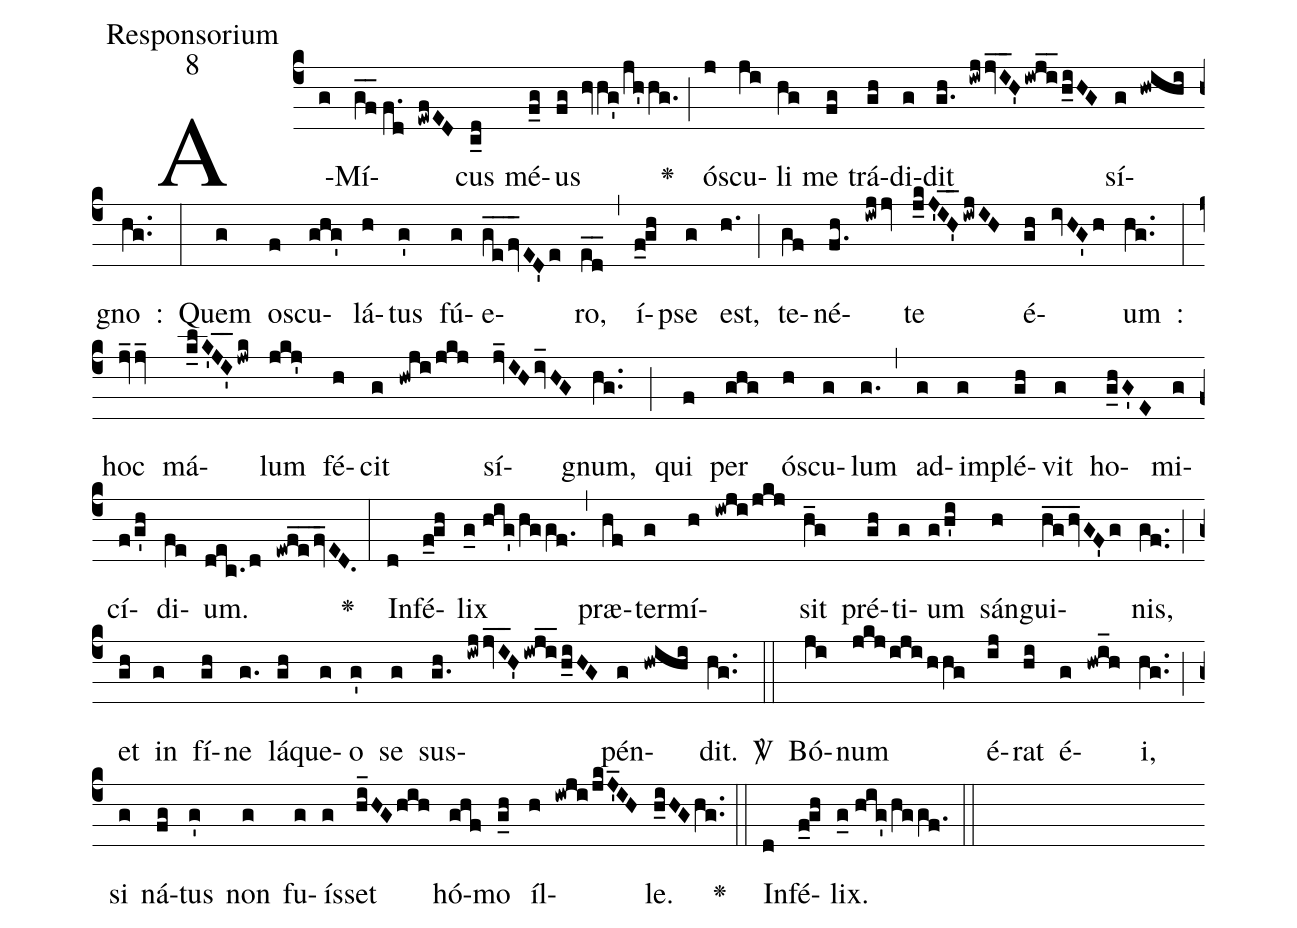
office-part:Responsorium;
mode:8;
%%
(c4) A(g)Mí(gf__//f.d !ewfED)cus(c_d) mé(f_g)us(fg !hvhg'/jh'hg.) <v>\greheightstar</v>(;) ó(j)scu(ji)li(hg) me(fg) trá(gh)di(g)dit(g.h !iwj/jv_I_H'/iwj_i_/h_iHG) sí(g !hwihi)gno(hg..) :(:) Quem(g) o(f)scu(ghg')lá(h)tus(g') fú(g)e(ge__/fv_ED'e)ro,(ed__) (,) í(f_0!gh)pse(g) est,(h.) (;) te(gf)né(f.h !iwjjv)te(j_kJ'IH'__/iwjIH) é(gh !ivHG'h)um(hg..) :(:) hoc(jv_jv_) má(k_lK'JI'__/jwk)lum(jkj') fé(h)cit(g !hwji/jkj) sí(jv_IH/iv_HG)gnum,(hg..) (;) qui(f) per(ghg) ó(h)scu(g)lum(g.) (,) ad(g)im(g)plé(gh)vit(g) ho(g_hG'E)mi(g)cí(f/g'h)di(fe)um.(dec./d !ewf_e_/fv_ED.) <v>\greheightstar</v>(:) In(d)fé(f_0!gh)lix(g_0//hig'/hggf.) (,) præ(hf)ter(g)mí(h !iwji/jkj)sit(h_g) pré(gh)ti(g)um(g/h'i) sán(h)gui(hg__/hv_GF'g)nis,(gf..) (;) et(gh) in(g) fí(gh)ne(g.) lá(gh)que(g)o(g') se(g) sus(g.h !iwj/jv_I_H'/iwj_i_/h_iHG)pén(g !hwihi)dit.(hg..) <sp>V/</sp>(::) Bó(ji)num(jkj/iji/hhg) é(ij)rat(hi) é(g !hwi_h)i,(hg..) (;) si(g) ná(fg)tus(g') non(g) fu(g)ís(g)set(hi_HG/hih) hó(ghf)mo(g_h) íl(h !iwji/jkJ'_IH)le.(h_iHGhg..) <v>\greheightstar</v>(::) In(d)fé(f_0!gh)lix.(g_0//hig'/hggf.) (::)
